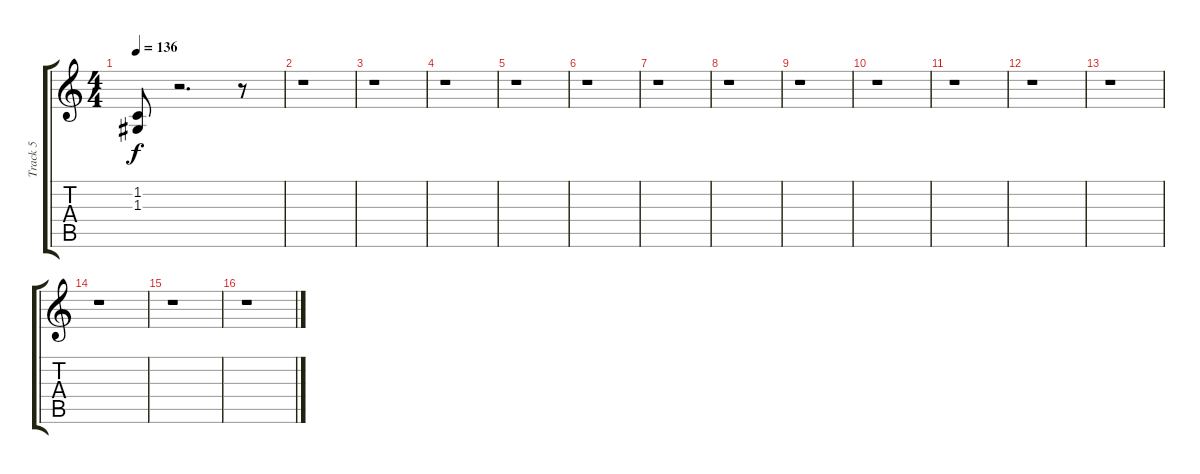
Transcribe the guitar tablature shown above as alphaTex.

\track ("Track 5" "Track 5") {instrument shanai}
\staff {score tabs}
\tuning (E4 B3 G3 D3 A2 E2) {hide}
\ts (4 4)
\tempo 136
\clef g2
\ks c
(1.2{t} 1.3{t}).8{dy f} r.2{d} r.8 |
r.1 |
r.1 |
r.1 |
r.1 |
r.1 |
r.1 |
r.1 |
r.1 |
r.1 |
r.1 |
r.1 |
r.1 |
r.1 |
r.1 |
r.1
